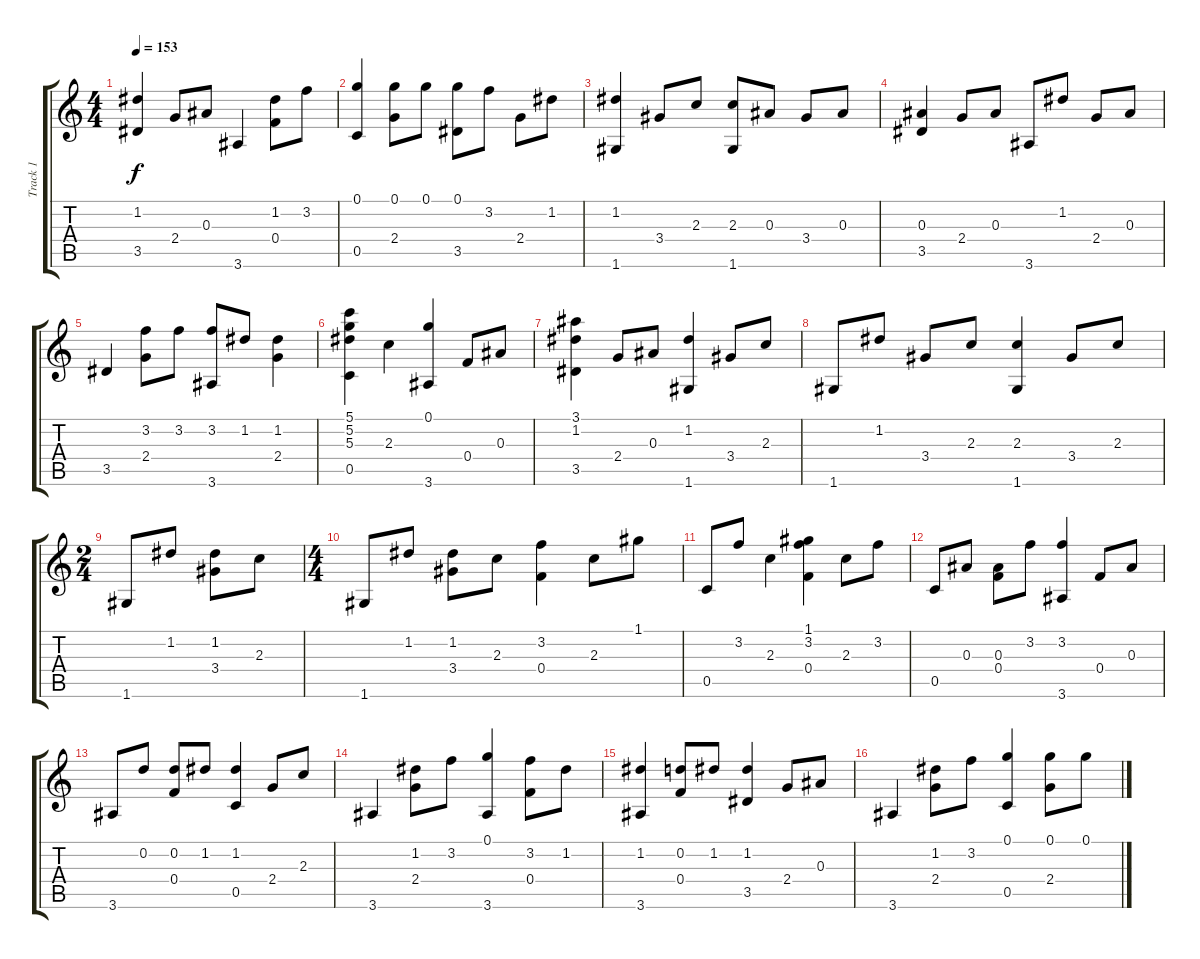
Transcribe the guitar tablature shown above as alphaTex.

\track ("Track 1" "Track 1") {instrument acousticguitarnylon}
\staff {score tabs}
\tuning (G4 D4 Bb3 F3 C3 G2) {hide}
\ts (4 4)
\tempo 153
\clef g2
\ks c
(1.2 3.5).4{dy f} 2.4.8 0.3.8 3.6.4 (1.2 0.4).8 3.2.8 |
(0.1 0.5).4 (0.1 2.4).8 0.1.8 (0.1 3.5).8 3.2.8 2.4.8 1.2.8 |
(1.2 1.6).4 3.4.8 2.3.8 (2.3 1.6).8 0.3.8 3.4.8 0.3.8 |
(0.3 3.5).4 2.4.8 0.3.8 3.6.8 1.2.8 2.4.8 0.3.8 |
3.5.4 (3.2 2.4).8 3.2.8 (3.2 3.6).8 1.2.8 (1.2 2.4).4 |
(5.1 5.2 5.3 0.5).4 2.3.4 (0.1 3.6).4 0.4.8 0.3.8 |
(3.1 1.2 3.5).4 2.4.8 0.3.8 (1.2 1.6).4 3.4.8 2.3.8 |
1.6.8 1.2.8 3.4.8 2.3.8 (2.3 1.6).4 3.4.8 2.3.8 |
\ts (2 4)
1.6.8 1.2.8 (1.2 3.4).8 2.3.8 |
\ts (4 4)
1.6.8 1.2.8 (1.2 3.4).8 2.3.8 (3.2 0.4).4 2.3.8 1.1.8 |
0.5.8 3.2.8 2.3.4 (1.1 3.2 0.4).4 2.3.8 3.2.8 |
0.5.8 0.3.8 (0.3 0.4).8 3.2.8 (3.2 3.6).4 0.4.8 0.3.8 |
3.6.8 0.2.8 (0.2 0.4).8 1.2.8 (1.2 0.5).4 2.4.8 2.3.8 |
3.6.4 (1.2 2.4).8 3.2.8 (0.1 3.6).4 (3.2 0.4).8 1.2.8 |
(1.2 3.6).4 (0.2 0.4).8 1.2.8 (1.2 3.5).4 2.4.8 0.3.8 |
3.6.4 (1.2 2.4).8 3.2.8 (0.1 0.5).4 (0.1 2.4).8 0.1.8
